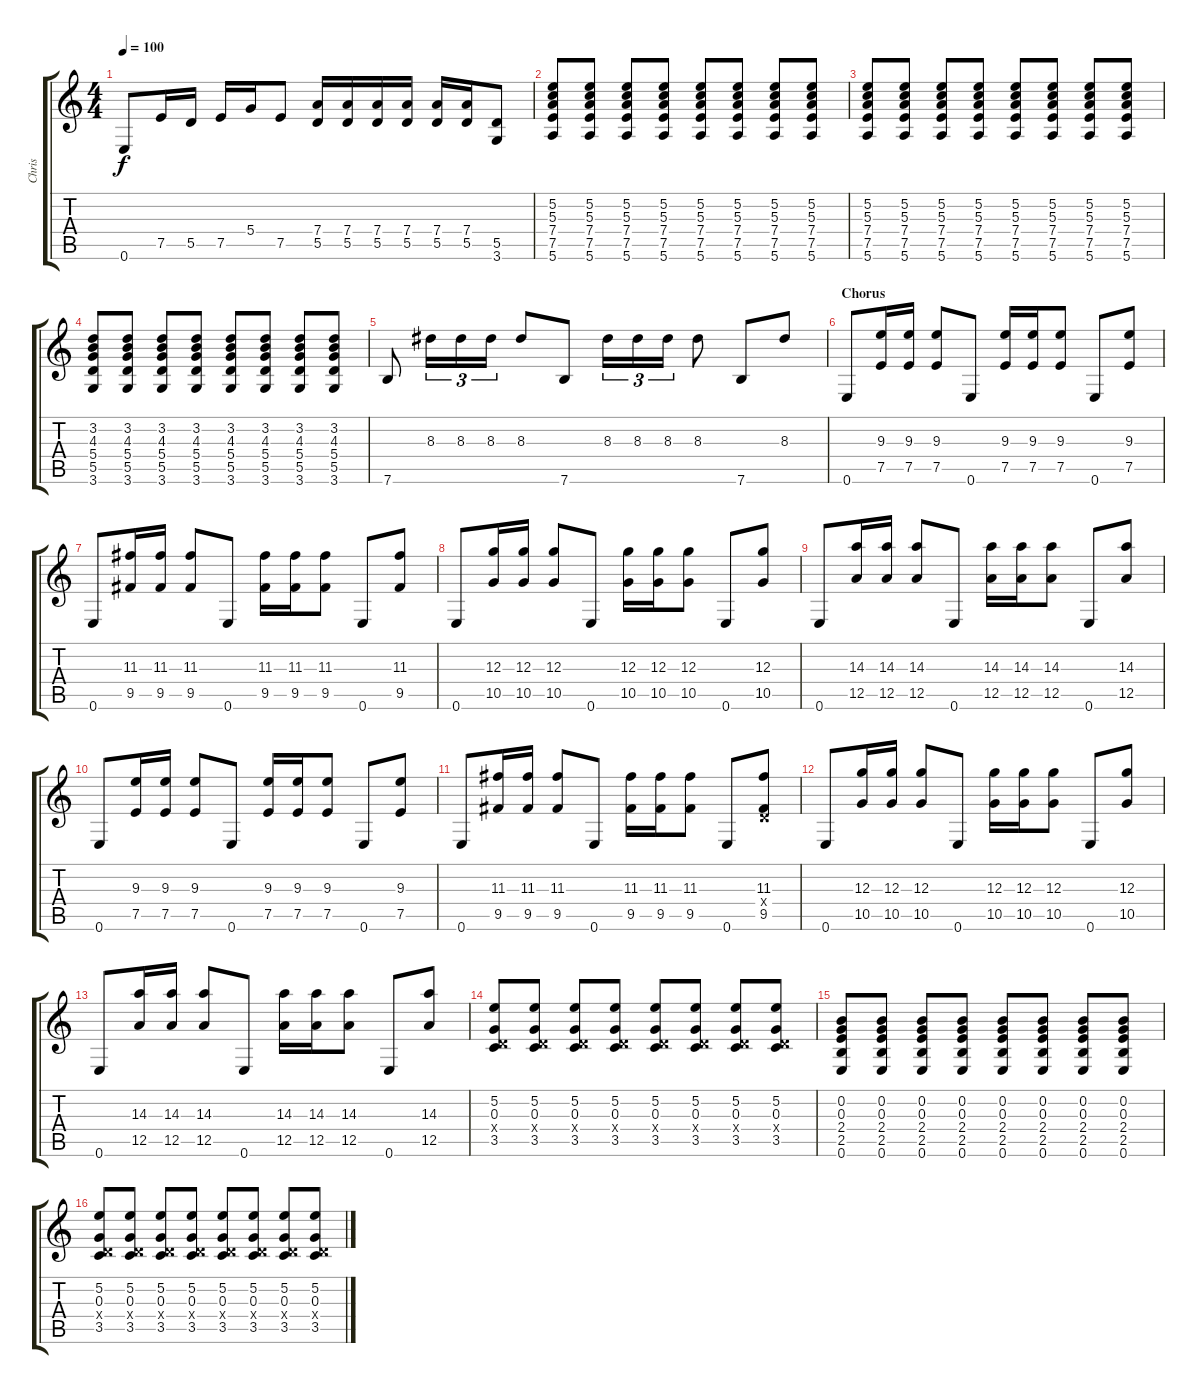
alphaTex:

\track ("Chris" "Chris") {instrument distortionguitar}
\staff {score tabs}
\tuning (E4 B3 G3 D3 A2 E2) {hide}
\ts (4 4)
\tempo 100
\clef g2
\ks c
0.6.8{dy f} 7.5.16 5.5.16 7.5.16 5.4.16 7.5.8 (7.4 5.5).16 (7.4 5.5).16 (7.4 5.5).16 (7.4 5.5).16 (7.4 5.5).16 (7.4 5.5).16 (5.5 3.6).8 |
(5.2 5.3 7.4 7.5 5.6).8 (5.2 5.3 7.4 7.5 5.6).8 (5.2 5.3 7.4 7.5 5.6).8 (5.2 5.3 7.4 7.5 5.6).8 (5.2 5.3 7.4 7.5 5.6).8 (5.2 5.3 7.4 7.5 5.6).8 (5.2 5.3 7.4 7.5 5.6).8 (5.2 5.3 7.4 7.5 5.6).8 |
(5.2 5.3 7.4 7.5 5.6).8 (5.2 5.3 7.4 7.5 5.6).8 (5.2 5.3 7.4 7.5 5.6).8 (5.2 5.3 7.4 7.5 5.6).8 (5.2 5.3 7.4 7.5 5.6).8 (5.2 5.3 7.4 7.5 5.6).8 (5.2 5.3 7.4 7.5 5.6).8 (5.2 5.3 7.4 7.5 5.6).8 |
(3.2 4.3 5.4 5.5 3.6).8 (3.2 4.3 5.4 5.5 3.6).8 (3.2 4.3 5.4 5.5 3.6).8 (3.2 4.3 5.4 5.5 3.6).8 (3.2 4.3 5.4 5.5 3.6).8 (3.2 4.3 5.4 5.5 3.6).8 (3.2 4.3 5.4 5.5 3.6).8 (3.2 4.3 5.4 5.5 3.6).8 |
7.6.8 8.3.16{tu (3 2)} 8.3.16{tu (3 2)} 8.3.16{tu (3 2)} 8.3.8 7.6.8 8.3.16{tu (3 2)} 8.3.16{tu (3 2)} 8.3.16{tu (3 2)} 8.3.8 7.6.8 8.3.8 |
\section ("" "Chorus")
0.6.8 (9.3 7.5).16 (9.3 7.5).16 (9.3 7.5).8 0.6.8 (9.3 7.5).16 (9.3 7.5).16 (9.3 7.5).8 0.6.8 (9.3 7.5).8 |
0.6.8 (11.3 9.5).16 (11.3 9.5).16 (11.3 9.5).8 0.6.8 (11.3 9.5).16 (11.3 9.5).16 (11.3 9.5).8 0.6.8 (11.3 9.5).8 |
0.6.8 (12.3 10.5).16 (12.3 10.5).16 (12.3 10.5).8 0.6.8 (12.3 10.5).16 (12.3 10.5).16 (12.3 10.5).8 0.6.8 (12.3 10.5).8 |
0.6.8 (14.3 12.5).16 (14.3 12.5).16 (14.3 12.5).8 0.6.8 (14.3 12.5).16 (14.3 12.5).16 (14.3 12.5).8 0.6.8 (14.3 12.5).8 |
0.6.8 (9.3 7.5).16 (9.3 7.5).16 (9.3 7.5).8 0.6.8 (9.3 7.5).16 (9.3 7.5).16 (9.3 7.5).8 0.6.8 (9.3 7.5).8 |
0.6.8 (11.3 9.5).16 (11.3 9.5).16 (11.3 9.5).8 0.6.8 (11.3 9.5).16 (11.3 9.5).16 (11.3 9.5).8 0.6.8 (11.3 0.4{x} 9.5).8 |
0.6.8 (12.3 10.5).16 (12.3 10.5).16 (12.3 10.5).8 0.6.8 (12.3 10.5).16 (12.3 10.5).16 (12.3 10.5).8 0.6.8 (12.3 10.5).8 |
0.6.8 (14.3 12.5).16 (14.3 12.5).16 (14.3 12.5).8 0.6.8 (14.3 12.5).16 (14.3 12.5).16 (14.3 12.5).8 0.6.8 (14.3 12.5).8 |
(5.2 0.3 0.4{x} 3.5).8 (5.2 0.3 0.4{x} 3.5).8 (5.2 0.3 0.4{x} 3.5).8 (5.2 0.3 0.4{x} 3.5).8 (5.2 0.3 0.4{x} 3.5).8 (5.2 0.3 0.4{x} 3.5).8 (5.2 0.3 0.4{x} 3.5).8 (5.2 0.3 0.4{x} 3.5).8 |
(0.2 0.3 2.4 2.5 0.6).8 (0.2 0.3 2.4 2.5 0.6).8 (0.2 0.3 2.4 2.5 0.6).8 (0.2 0.3 2.4 2.5 0.6).8 (0.2 0.3 2.4 2.5 0.6).8 (0.2 0.3 2.4 2.5 0.6).8 (0.2 0.3 2.4 2.5 0.6).8 (0.2 0.3 2.4 2.5 0.6).8 |
(5.2 0.3 0.4{x} 3.5).8 (5.2 0.3 0.4{x} 3.5).8 (5.2 0.3 0.4{x} 3.5).8 (5.2 0.3 0.4{x} 3.5).8 (5.2 0.3 0.4{x} 3.5).8 (5.2 0.3 0.4{x} 3.5).8 (5.2 0.3 0.4{x} 3.5).8 (5.2 0.3 0.4{x} 3.5).8
